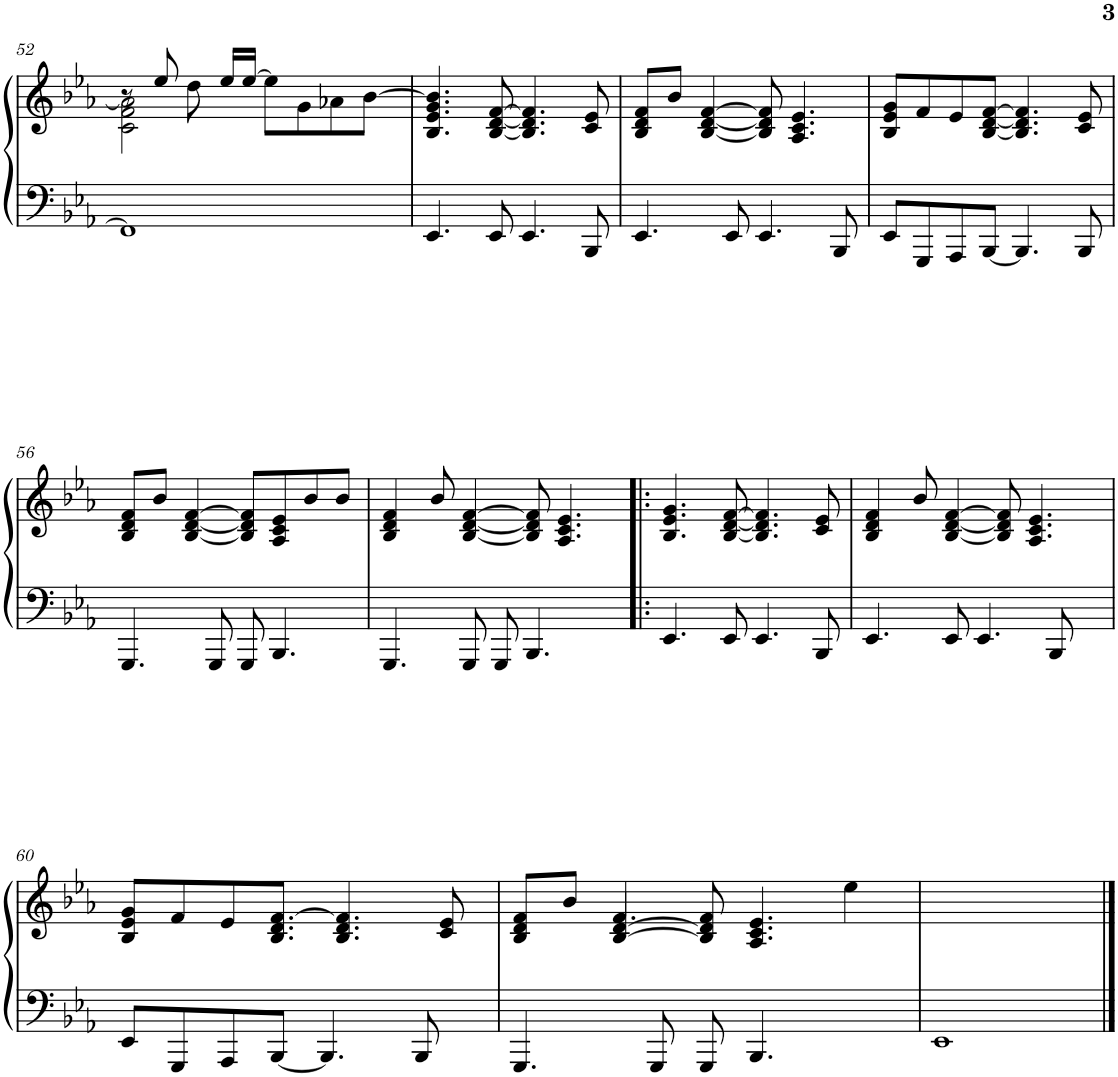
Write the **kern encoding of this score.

**kern	**kern
*part1	*part1
*staff2	*staff1
*I"Piano	*
*I'Pno	*
!!LO:PB:g=z
*clefF4	*clefG2
*k[b-e-a-]	*k[b-e-a-]
*M4/4	*M4/4
=52	=52
*^	*^
2ryy	1FF]	8r	2c\ 2f\ 2a\]
.	.	8ee-/	.
.	.	8dd\	.
.	.	16ee-/LL	.
.	.	[16ee-/JJ	.
2ryy	.	8ee-\L]	2ryy
.	.	8g\	.
.	.	8a-X\	.
.	.	[8b-\J	.
32ryy	32ryy	32ryy	32ryy
*v	*v	*	*
*	*v	*v
=53	=53
4.EE-/	4.B-/ 4.e-/ 4.g/ 4.b-/]
8EE-/	[8B-/ [8d/ [8f/
4.EE-/	4.B-/] 4.d/] 4.f/]
8BBB-/	8c/ 8e-/
=54	=54
4.EE-/	8B-/ 8d/ 8f/L
.	8b-/J
.	[4B-/ [4d/ [4f/
8EE-/	.
4.EE-/	8B-/] 8d/] 8f/]
.	4.A-/ 4.c/ 4.e-/
8BBB-/	.
=55	=55
8EE-/L	8B-/ 8e-/ 8g/L
8GGG/	8f/
8AAA-/	8e-/
[8BBB-/J	[8B-/ [8d/ [8f/J
4.BBB-/]	4.B-/] 4.d/] 4.f/]
8BBB-/	8c/ 8e-/
!!LO:LB:g=z
=56	=56
4.GGG/	8B-/ 8d/ 8f/L
.	8b-/J
.	[4B-/ [4d/ [4f/
8GGG/	.
8GGG/	8B-/] 8d/] 8f/]L
4.BBB-/	8A-/ 8c/ 8e-/
.	8b-/
.	8b-/J
=57	=57
4.GGG/	4B-/ 4d/ 4f/
.	8b-/
8GGG/	[4B-/ [4d/ [4f/
8GGG/	.
4.BBB-/	8B-/] 8d/] 8f/]
.	[4A-/ [4c/ [4e-/
8ryy	8ryy
=58!|:	=58!|:
4.EE-/	4.B-/ 4.e-/ 4.g/
8EE-/	8A-/] 8c/] 8e-/]
4.EE-/	[8B-/ [8d/ [8f/
.	4.B-/] 4.d/] 4.f/]
8BBB-/	.
8ryy	8c/ 8e-/
=59	=59
4.EE-/	4B-/ 4d/ 4f/
.	8b-/
8EE-/	[4B-/ [4d/ [4f/
4.EE-/	.
.	8B-/] 8d/] 8f/]
.	[4A-/ [4c/ [4e-/
8BBB-/	.
8ryy	8ryy
!!LO:LB:g=z
=60	=60
8EE-/L	8B-/ 8e-/ 8g/L
8GGG/	8A-/] 8c/] 8e-/]
8AAA-/	8f/
[8BBB-/J	8e-/
4.BBB-/]	8.B-/ 8.d/ [8.f/J
.	4.B-/ 4.d/ 4.f/]
8BBB-/	.
16ryy	.
16ryy	[16c/ [16e-/
=61	=61
*^	*^
4ryy	4.GGG/	8B-/ 8d/ 8f/L	4ryy
.	.	16c/] 16e-/]	.
.	.	8b-/J	.
4ryy	.	.	[4B-/ [4d/
.	.	4.f/	.
.	8GGG/	.	.
2.ryy	8GGG/	.	8B-/] 8d/] 8f/
.	4.BBB-/	.	4.A-/ 4.c/ 4.e-/
.	.	4.ryy	.
.	4ryy	.	4ee-\
.	.	16ryy	.
.	.	8ryy	.
*v	*v	*	*
*	*v	*v
=62	=62
1EE-	1ryy
8ryy	8ryy
==	==
*-	*-
